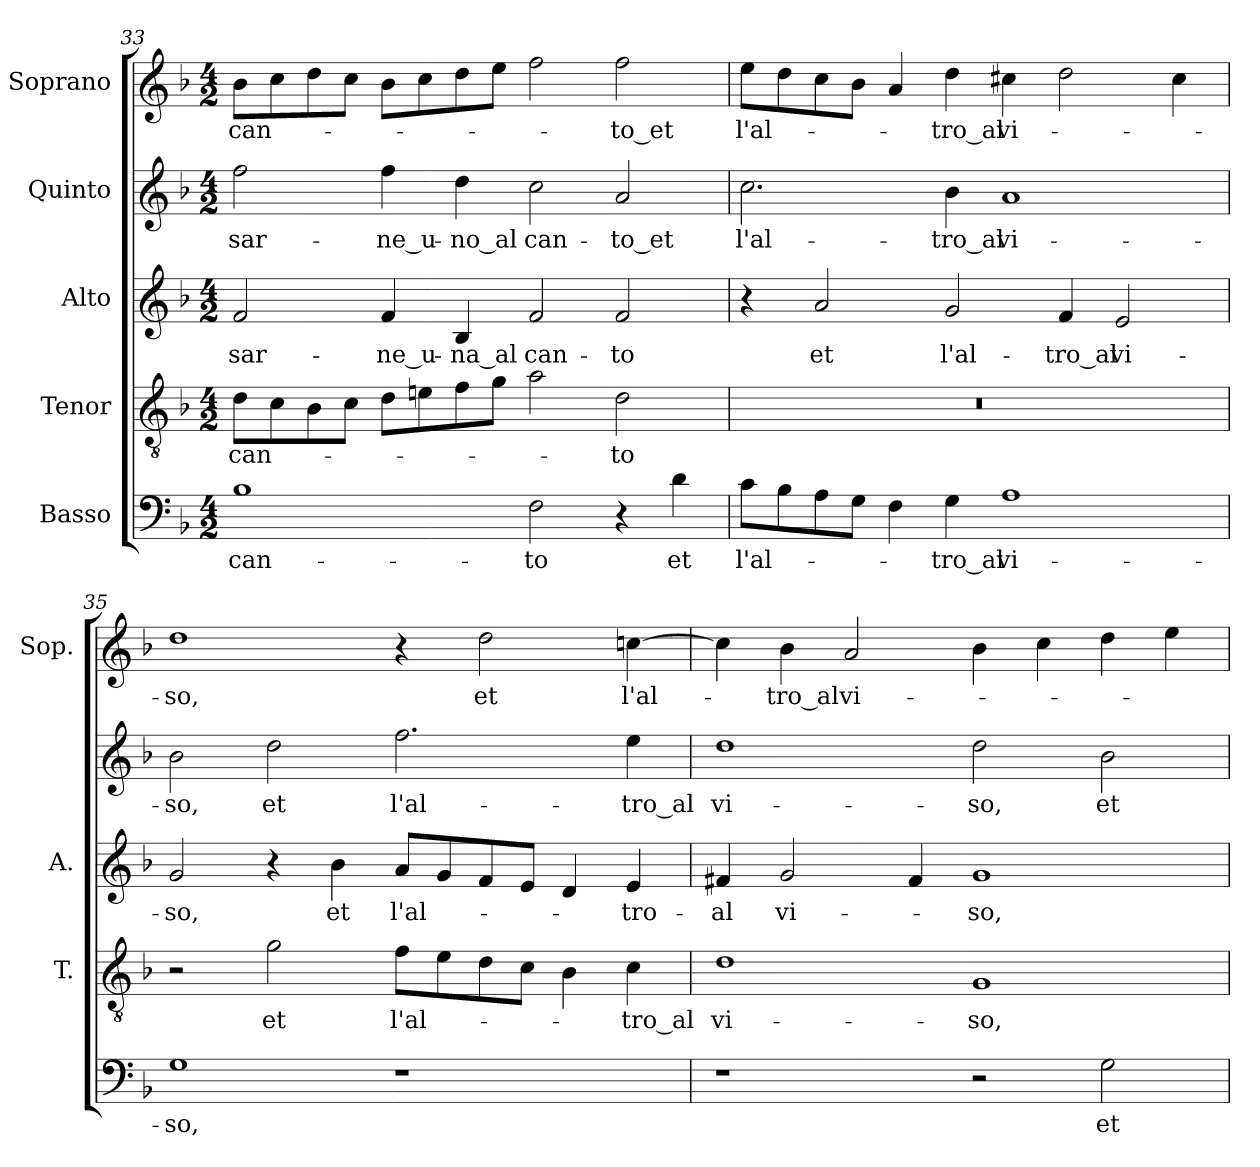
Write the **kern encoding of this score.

**kern	**text	**kern	**text	**kern	**text	**kern	**text	**kern	**text
*part5	*part5	*part4	*part4	*part3	*part3	*part2	*part2	*part1	*part1
*staff5	*staff5	*staff4	*staff4	*staff3	*staff3	*staff2	*staff2	*staff1	*staff1
*I"Basso	*	*I"Tenor	*	*I"Alto	*	*I"Quinto	*	*I"Soprano	*
*	*	*I'T.	*	*I'A.	*	*	*	*I'Sop.	*
*clefF4	*	*clefGv2	*	*clefG2	*	*clefG2	*	*clefG2	*
*	*	*ITrd7c12	*	*	*	*	*	*	*
*k[b-]	*	*k[b-]	*	*k[b-]	*	*k[b-]	*	*k[b-]	*
*F:	*	*F:	*	*F:	*	*F:	*	*F:	*
*M4/2	*	*M4/2	*	*M4/2	*	*M4/2	*	*M4/2	*
=33	=33	=33	=33	=33	=33	=33	=33	=33	=33
!	!LO:LY:b:color=#000000	!	!	!	!	!	!	!	!
!	!	!	!LO:LY:b:color=#000000	!	!	!	!	!	!
!	!	!	!	!	!LO:LY:b:color=#000000	!	!	!	!
!	!	!	!	!	!	!	!LO:LY:b:color=#000000	!	!
!	!	!	!	!	!	!	!	!	!LO:LY:b:color=#000000
1B-i	can-	8Di\L	can-	2fi/	-sar-	2ffi\	-sar-	8b-i\L	can-
.	.	8Ci\	.	.	.	.	.	8cci\	.
.	.	8BB-i\	.	.	.	.	.	8ddi\	.
.	.	8Ci\J	.	.	.	.	.	8cci\J	.
!	!	!	!	!	!LO:LY:b:color=#000000	!	!	!	!
!	!	!	!	!	!	!	!LO:LY:b:color=#000000	!	!
.	.	8Di\L	.	4fi/	-ne_u-	4ffi\	-ne_u-	8b-i\L	.
.	.	8Eni\	.	.	.	.	.	8cci\	.
!	!	!	!	!	!LO:LY:b:color=#000000	!	!	!	!
!	!	!	!	!	!	!	!LO:LY:b:color=#000000	!	!
.	.	8Fi\	.	4B-i/	-na_al	4ddi\	-no_al	8ddi\	.
.	.	8Gi\J	.	.	.	.	.	8eei\J	.
!	!LO:LY:b:color=#000000	!	!	!	!	!	!	!	!
!	!	!	!	!	!LO:LY:b:color=#000000	!	!	!	!
!	!	!	!	!	!	!	!LO:LY:b:color=#000000	!	!
2Fi\	-to	2Ai\	.	2fi/	can-	2cci\	can-	2ffi\	.
!	!	!	!LO:LY:b:color=#000000	!	!	!	!	!	!
!	!	!	!	!	!LO:LY:b:color=#000000	!	!	!	!
!	!	!	!	!	!	!	!LO:LY:b:color=#000000	!	!
!	!	!	!	!	!	!	!	!	!LO:LY:b:color=#000000
4r	.	2Di\	-to	2fi/	-to	2ai/	-to_et	2ffi\	-to_et
!	!LO:LY:b:color=#000000	!	!	!	!	!	!	!	!
4di\	et	.	.	.	.	.	.	.	.
=34	=34	=34	=34	=34	=34	=34	=34	=34	=34
!	!LO:LY:b:color=#000000	!LO:N:vis=1	!	!	!	!	!	!	!
!	!	!	!	!	!	!	!LO:LY:b:color=#000000	!	!
!	!	!	!	!	!	!	!	!	!LO:LY:b:color=#000000
8ci\L	l'al-	0r	.	4r	.	2.cci\	l'al-	8eei\L	l'al-
8B-i\	.	.	.	.	.	.	.	8ddi\	.
!	!	!	!	!	!LO:LY:b:color=#000000	!	!	!	!
8Ai\	.	.	.	2ai/	et	.	.	8cci\	.
8Gi\J	.	.	.	.	.	.	.	8b-i\J	.
4Fi\	.	.	.	.	.	.	.	4ai/	.
!	!LO:LY:b:color=#000000	!	!	!	!	!	!	!	!
!	!	!	!	!	!LO:LY:b:color=#000000	!	!	!	!
!	!	!	!	!	!	!	!LO:LY:b:color=#000000	!	!
!	!	!	!	!	!	!	!	!	!LO:LY:b:color=#000000
4Gi\	-tro_al	.	.	2gi/	l'al-	4b-i\	-tro_al	4ddi\	-tro_al
!	!LO:LY:b:color=#000000	!	!	!	!	!	!	!	!
!	!	!	!	!	!	!	!LO:LY:b:color=#000000	!	!
!	!	!	!	!	!	!	!	!	!LO:LY:b:color=#000000
1Ai	vi-	.	.	.	.	1ai	vi-	4cc#Xi\	vi-
!	!	!	!	!	!LO:LY:b:color=#000000	!	!	!	!
.	.	.	.	4fi/	-tro_al	.	.	2ddi\	.
!	!	!	!	!	!LO:LY:b:color=#000000	!	!	!	!
.	.	.	.	2ei/	vi-	.	.	.	.
.	.	.	.	.	.	.	.	4cc#i\	.
=35	=35	=35	=35	=35	=35	=35	=35	=35	=35
!	!LO:LY:b:color=#000000	!	!	!	!	!	!	!	!
!	!	!	!	!	!LO:LY:b:color=#000000	!	!	!	!
!	!	!	!	!	!	!	!LO:LY:b:color=#000000	!	!
!	!	!	!	!	!	!	!	!	!LO:LY:b:color=#000000
1Gi	-so,	2r	.	2gi/	-so,	2b-i\	-so,	1ddi	-so,
!	!	!	!LO:LY:b:color=#000000	!	!	!	!	!	!
!	!	!	!	!	!	!	!LO:LY:b:color=#000000	!	!
.	.	2Gi\	et	4r	.	2ddi\	et	.	.
!	!	!	!	!	!LO:LY:b:color=#000000	!	!	!	!
.	.	.	.	4b-i\	et	.	.	.	.
!	!	!	!LO:LY:b:color=#000000	!	!	!	!	!	!
!	!	!	!	!	!LO:LY:b:color=#000000	!	!	!	!
!	!	!	!	!	!	!	!LO:LY:b:color=#000000	!	!
1r	.	8Fi\L	l'al-	8ai/L	l'al-	2.ffi\	l'al-	4r	.
.	.	8Ei\	.	8gi/	.	.	.	.	.
!	!	!	!	!	!	!	!	!	!LO:LY:b:color=#000000
.	.	8Di\	.	8fi/	.	.	.	2ddi\	et
.	.	8Ci\J	.	8ei/J	.	.	.	.	.
.	.	4BB-i\	.	4di/	.	.	.	.	.
!	!	!	!LO:LY:b:color=#000000	!	!	!	!	!	!
!	!	!	!	!	!LO:LY:b:color=#000000	!	!	!	!
!	!	!	!	!	!	!	!LO:LY:b:color=#000000	!	!
!	!	!	!	!	!	!	!	!	!LO:LY:b:color=#000000
.	.	4Ci\	-tro_al	4ei/	-tro-	4eei\	-tro_al	[4ccni\	l'al-
!!LO:LB:g=z
=36	=36	=36	=36	=36	=36	=36	=36	=36	=36
!	!	!	!LO:LY:b:color=#000000	!	!	!	!	!	!
!	!	!	!	!	!LO:LY:b:color=#000000	!	!	!	!
!	!	!	!	!	!	!	!LO:LY:b:color=#000000	!	!
1r	.	1Di	vi-	4f#Xi/	-al	1ddi	vi-	4cci\]	.
!	!	!	!	!	!LO:LY:b:color=#000000	!	!	!	!
!	!	!	!	!	!	!	!	!	!LO:LY:b:color=#000000
.	.	.	.	2gi/	vi-	.	.	4b-i\	-tro_al
!	!	!	!	!	!	!	!	!	!LO:LY:b:color=#000000
.	.	.	.	.	.	.	.	2ai/	vi-
.	.	.	.	4f#i/	.	.	.	.	.
!	!	!	!LO:LY:b:color=#000000	!	!	!	!	!	!
!	!	!	!	!	!LO:LY:b:color=#000000	!	!	!	!
!	!	!	!	!	!	!	!LO:LY:b:color=#000000	!	!
2r	.	1GGi	-so,	1gi	-so,	2ddi\	-so,	4b-i\	.
.	.	.	.	.	.	.	.	4cci\	.
!	!LO:LY:b:color=#000000	!	!	!	!	!	!	!	!
!	!	!	!	!	!	!	!LO:LY:b:color=#000000	!	!
2Gi\	et	.	.	.	.	2b-i\	et	4ddi\	.
.	.	.	.	.	.	.	.	4eei\	.
=	=	=	=	=	=	=	=	=	=
*-	*-	*-	*-	*-	*-	*-	*-	*-	*-
